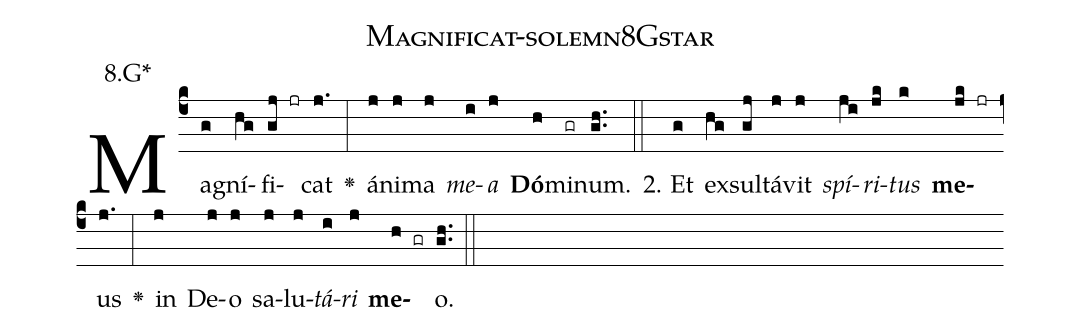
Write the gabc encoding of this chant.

name: Magnificat-solemn8Gstar;
annotation: 8.G*;
%%
(c4)Ma(g)gní(hg)fi(gj jr)cat(j.) <v>\greheightstar</v>(:) á(j)ni(j)ma(j) <i>me</i>(i)<i>a</i>(j) <b>Dó</b>(h)mi(gr)num.(gh..) (::)
2. Et(g) ex(hg)sul(gj)tá(j)vit(j) <i>spí</i>(ji)<i>ri</i>(jk)<i>tus</i>(k) <b>me</b>(jk jr)us(j.) <v>\greheightstar</v>(:) in(j) De(j)o(j) sa(j)lu(j)<i>tá</i>(i)<i>ri</i>(j) <b>me</b>(h gr)o.(gh..) (::)


%E(j) u(j) o(i) u(j) a(h) e.(gh..) (::)
